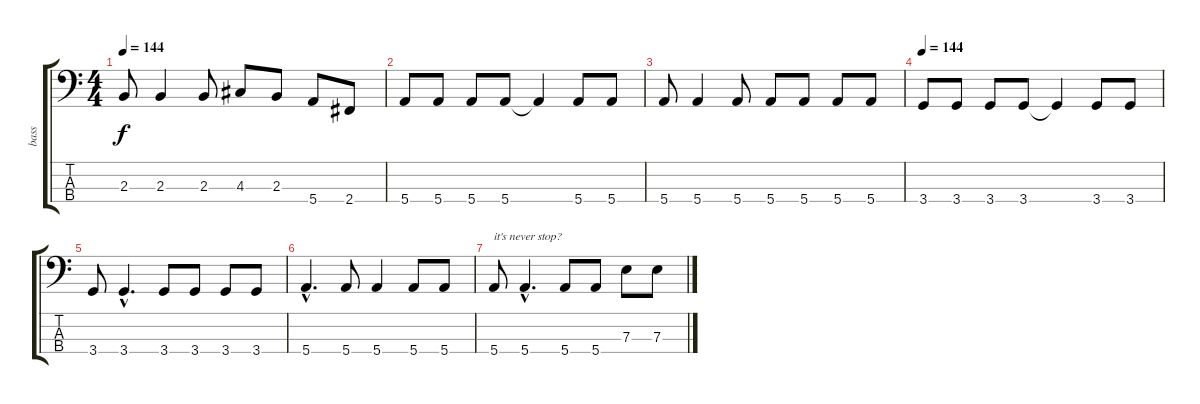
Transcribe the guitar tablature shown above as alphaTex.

\track ("bass" "bass") {instrument electricbassfinger}
\staff {score tabs}
\tuning (G2 D2 A1 E1) {hide}
\ts (4 4)
\tempo 144
\clef f4
\ks c
2.3.8{dy f volume 12} 2.3.4 2.3.8 4.3.8 2.3.8 5.4.8 2.4.8 |
5.4.8{volume 11} 5.4.8 5.4.8 5.4.8 5.4{t}.4 5.4.8 5.4.8 |
5.4.8{volume 10} 5.4.4 5.4.8 5.4.8 5.4.8 5.4.8 5.4.8 |
\tempo 144
3.4.8{volume 9} 3.4.8 3.4.8 3.4.8 3.4{t}.4 3.4.8 3.4.8 |
3.4.8{volume 8} 3.4{hac}.4{d} 3.4.8 3.4.8 3.4.8 3.4.8 |
5.4{hac}.4{d volume 5} 5.4.8 5.4.4 5.4.8 5.4.8 |
5.4.8{txt "it's never stop?" volume 2} 5.4{hac}.4{d} 5.4.8 5.4.8 7.3.8 7.3.8
